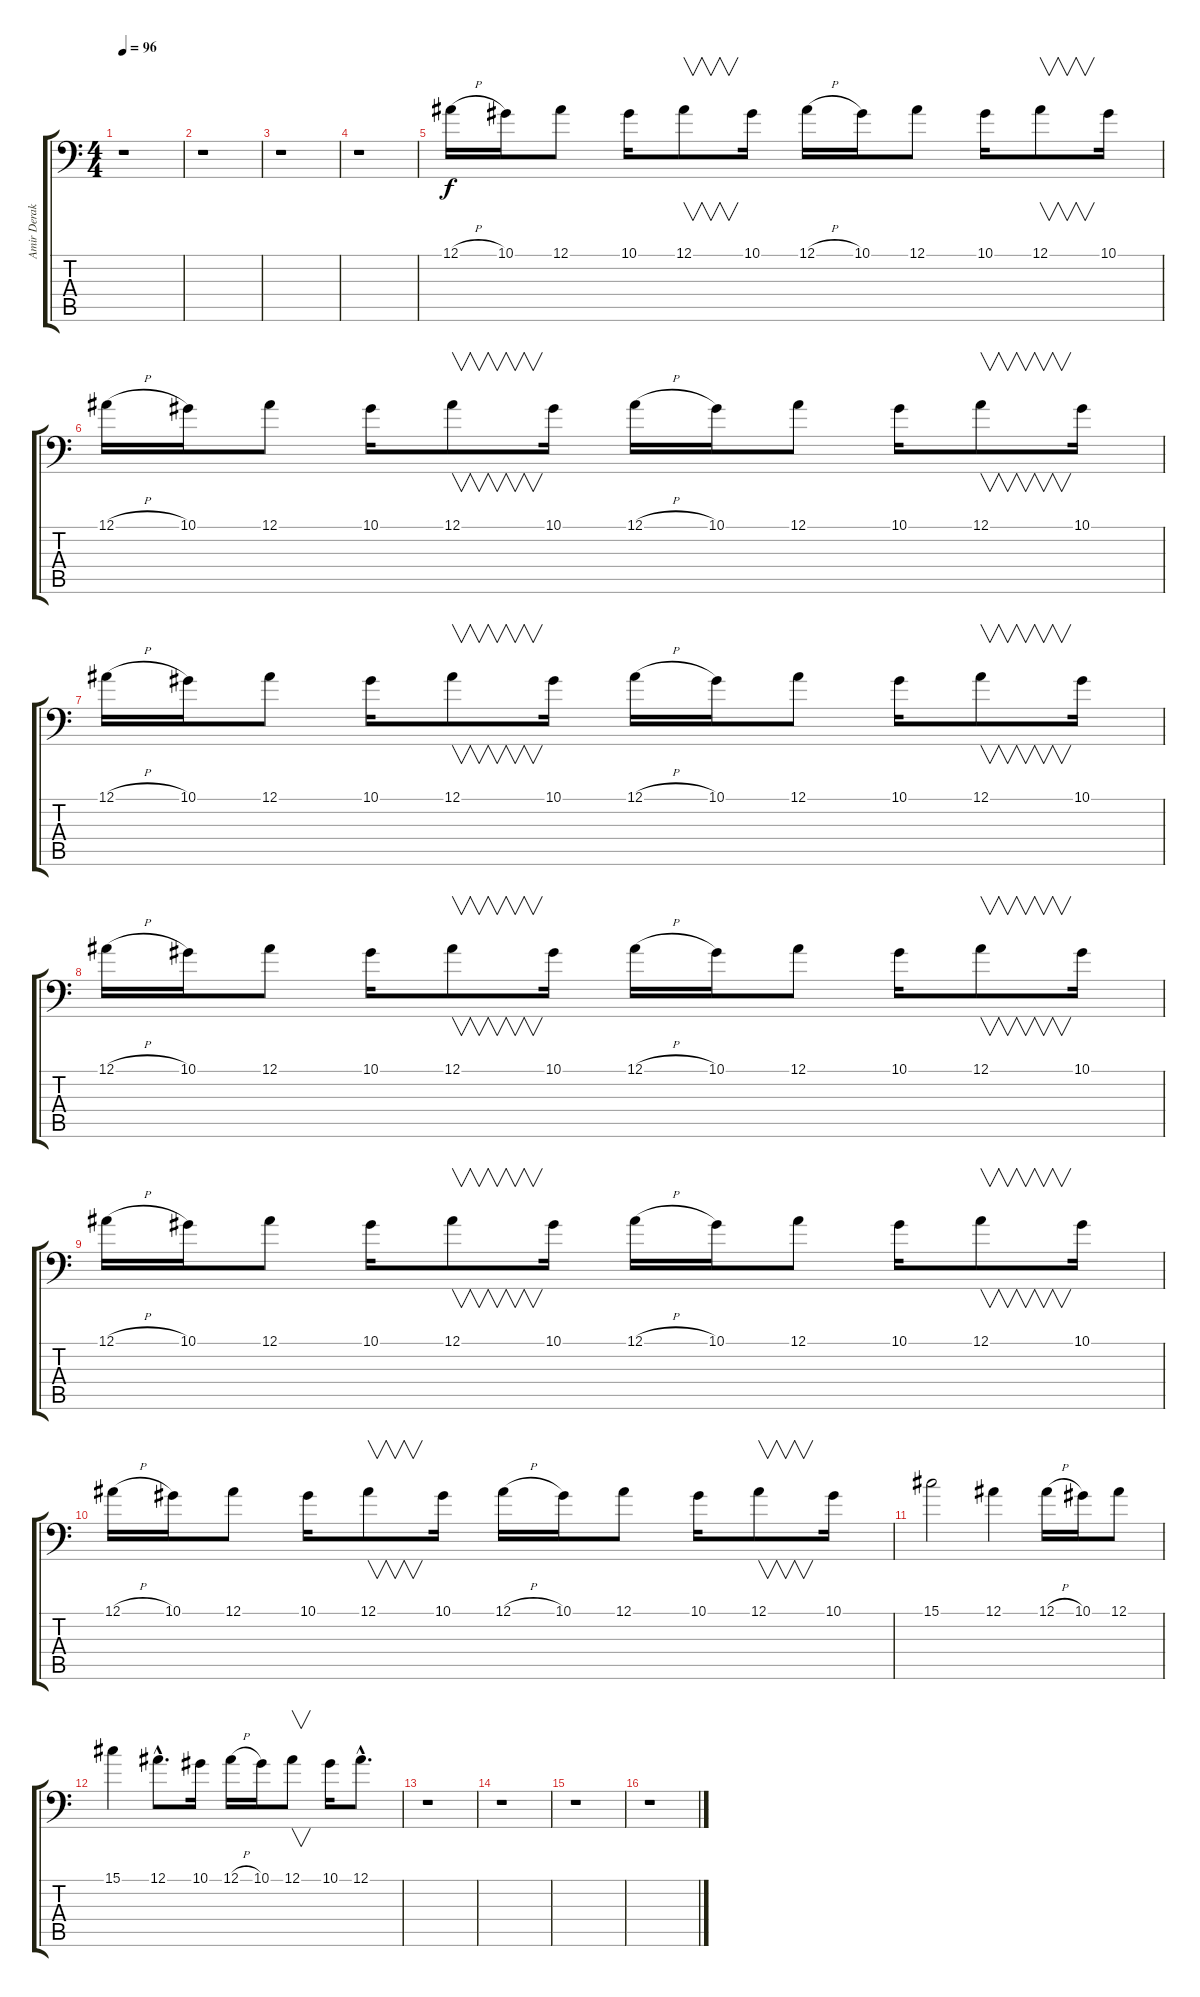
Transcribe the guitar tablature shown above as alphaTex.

\track ("Amir Derakh (Synth) 2" "Amir Derak") {instrument fx7echoes}
\staff {score tabs}
\tuning (Bb3 F3 Db3 Ab2 Eb2 Bb1) {hide}
\ts (4 4)
\tempo 96
\clef f4
\ks c
r.1{dy f instrument fx7echoes} |
r.1 |
r.1 |
r.1 |
12.1{h}.16 10.1.16 12.1.8 10.1.16 12.1.8{v} 10.1.16 12.1{h}.16 10.1.16 12.1.8 10.1.16 12.1.8{v} 10.1.16 |
12.1{h}.16 10.1.16 12.1.8 10.1.16 12.1.8{v} 10.1.16 12.1{h}.16 10.1.16 12.1.8 10.1.16 12.1.8{v} 10.1.16 |
12.1{h}.16 10.1.16 12.1.8 10.1.16 12.1.8{v} 10.1.16 12.1{h}.16 10.1.16 12.1.8 10.1.16 12.1.8{v} 10.1.16 |
12.1{h}.16 10.1.16 12.1.8 10.1.16 12.1.8{v} 10.1.16 12.1{h}.16 10.1.16 12.1.8 10.1.16 12.1.8{v} 10.1.16 |
12.1{h}.16 10.1.16 12.1.8 10.1.16 12.1.8{v} 10.1.16 12.1{h}.16{volume 0} 10.1.16 12.1.8 10.1.16 12.1.8{v} 10.1.16 |
12.1{h}.16 10.1.16 12.1.8 10.1.16 12.1.8{v} 10.1.16 12.1{h}.16 10.1.16 12.1.8 10.1.16 12.1.8{v} 10.1.16 |
15.1.2{volume 6} 12.1.4 12.1{h}.16 10.1.16 12.1.8 |
15.1.4 12.1{hac}.8{d} 10.1.16 12.1{h}.16 10.1.16 12.1.8{v} 10.1.16 12.1{hac}.8{d} |
r.1 |
r.1 |
r.1 |
r.1
